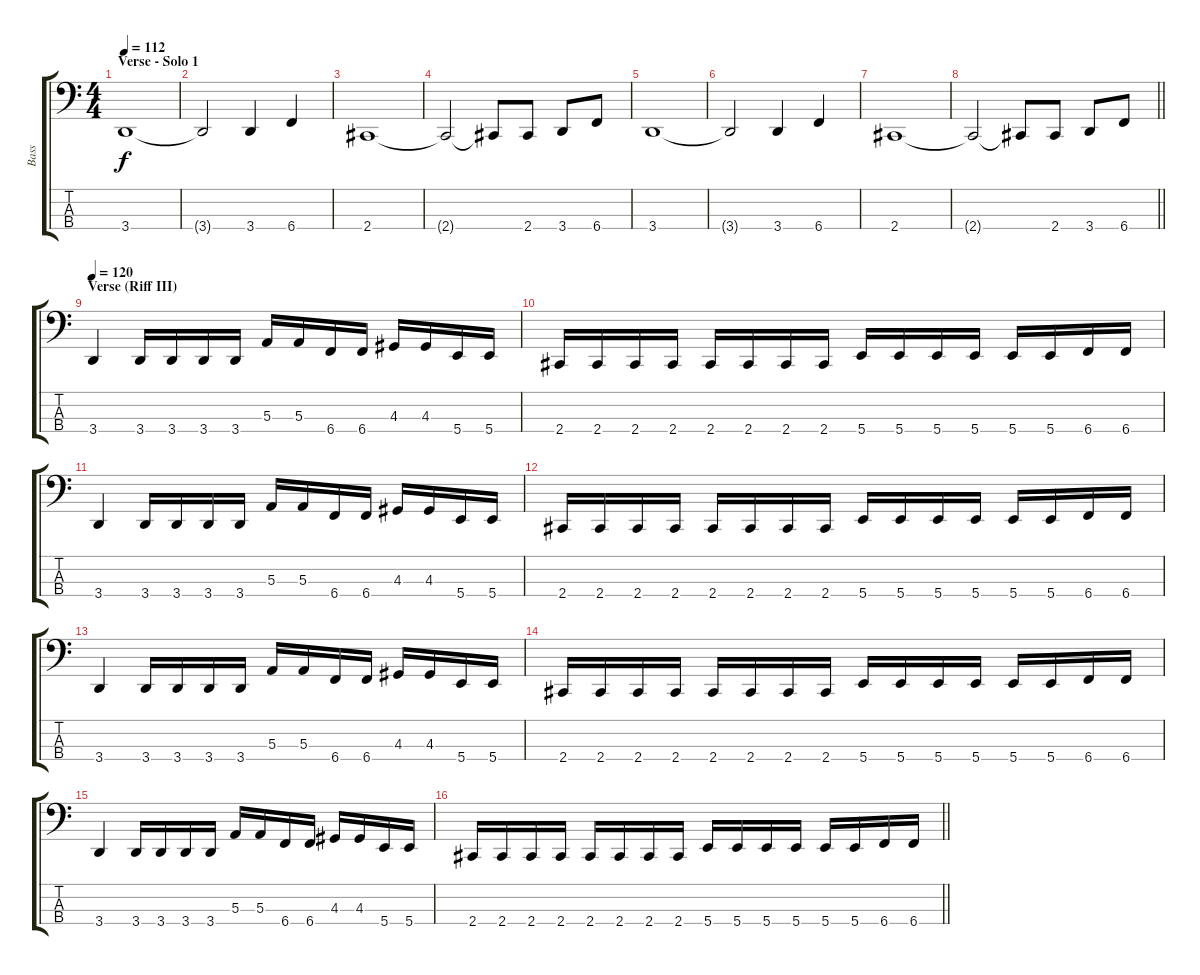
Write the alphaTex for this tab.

\track ("Bass" "Bass") {instrument overdrivenguitar}
\staff {score tabs}
\tuning (D2 A1 E1 B0) {hide}
\ts (4 4)
\section ("" "Verse - Solo 1")
\tempo 112
\clef f4
\ks c
3.4.1{dy f} |
3.4{t}.2 3.4.4 6.4.4 |
2.4.1 |
2.4{t}.2 2.4{t}.8 2.4.8 3.4.8 6.4.8 |
3.4.1 |
3.4{t}.2 3.4.4 6.4.4 |
2.4.1 |
\barLineRight lightlight
2.4{t}.2 2.4{t}.8 2.4.8 3.4.8 6.4.8 |
\section ("" "Verse (Riff III)")
\tempo 120
3.4.4 3.4.16 3.4.16 3.4.16 3.4.16 5.3.16 5.3.16 6.4.16 6.4.16 4.3.16 4.3.16 5.4.16 5.4.16 |
2.4.16 2.4.16 2.4.16 2.4.16 2.4.16 2.4.16 2.4.16 2.4.16 5.4.16 5.4.16 5.4.16 5.4.16 5.4.16 5.4.16 6.4.16 6.4.16 |
3.4.4 3.4.16 3.4.16 3.4.16 3.4.16 5.3.16 5.3.16 6.4.16 6.4.16 4.3.16 4.3.16 5.4.16 5.4.16 |
2.4.16 2.4.16 2.4.16 2.4.16 2.4.16 2.4.16 2.4.16 2.4.16 5.4.16 5.4.16 5.4.16 5.4.16 5.4.16 5.4.16 6.4.16 6.4.16 |
3.4.4 3.4.16 3.4.16 3.4.16 3.4.16 5.3.16 5.3.16 6.4.16 6.4.16 4.3.16 4.3.16 5.4.16 5.4.16 |
2.4.16 2.4.16 2.4.16 2.4.16 2.4.16 2.4.16 2.4.16 2.4.16 5.4.16 5.4.16 5.4.16 5.4.16 5.4.16 5.4.16 6.4.16 6.4.16 |
3.4.4 3.4.16 3.4.16 3.4.16 3.4.16 5.3.16 5.3.16 6.4.16 6.4.16 4.3.16 4.3.16 5.4.16 5.4.16 |
\barLineRight lightlight
2.4.16 2.4.16 2.4.16 2.4.16 2.4.16 2.4.16 2.4.16 2.4.16 5.4.16 5.4.16 5.4.16 5.4.16 5.4.16 5.4.16 6.4.16 6.4.16
